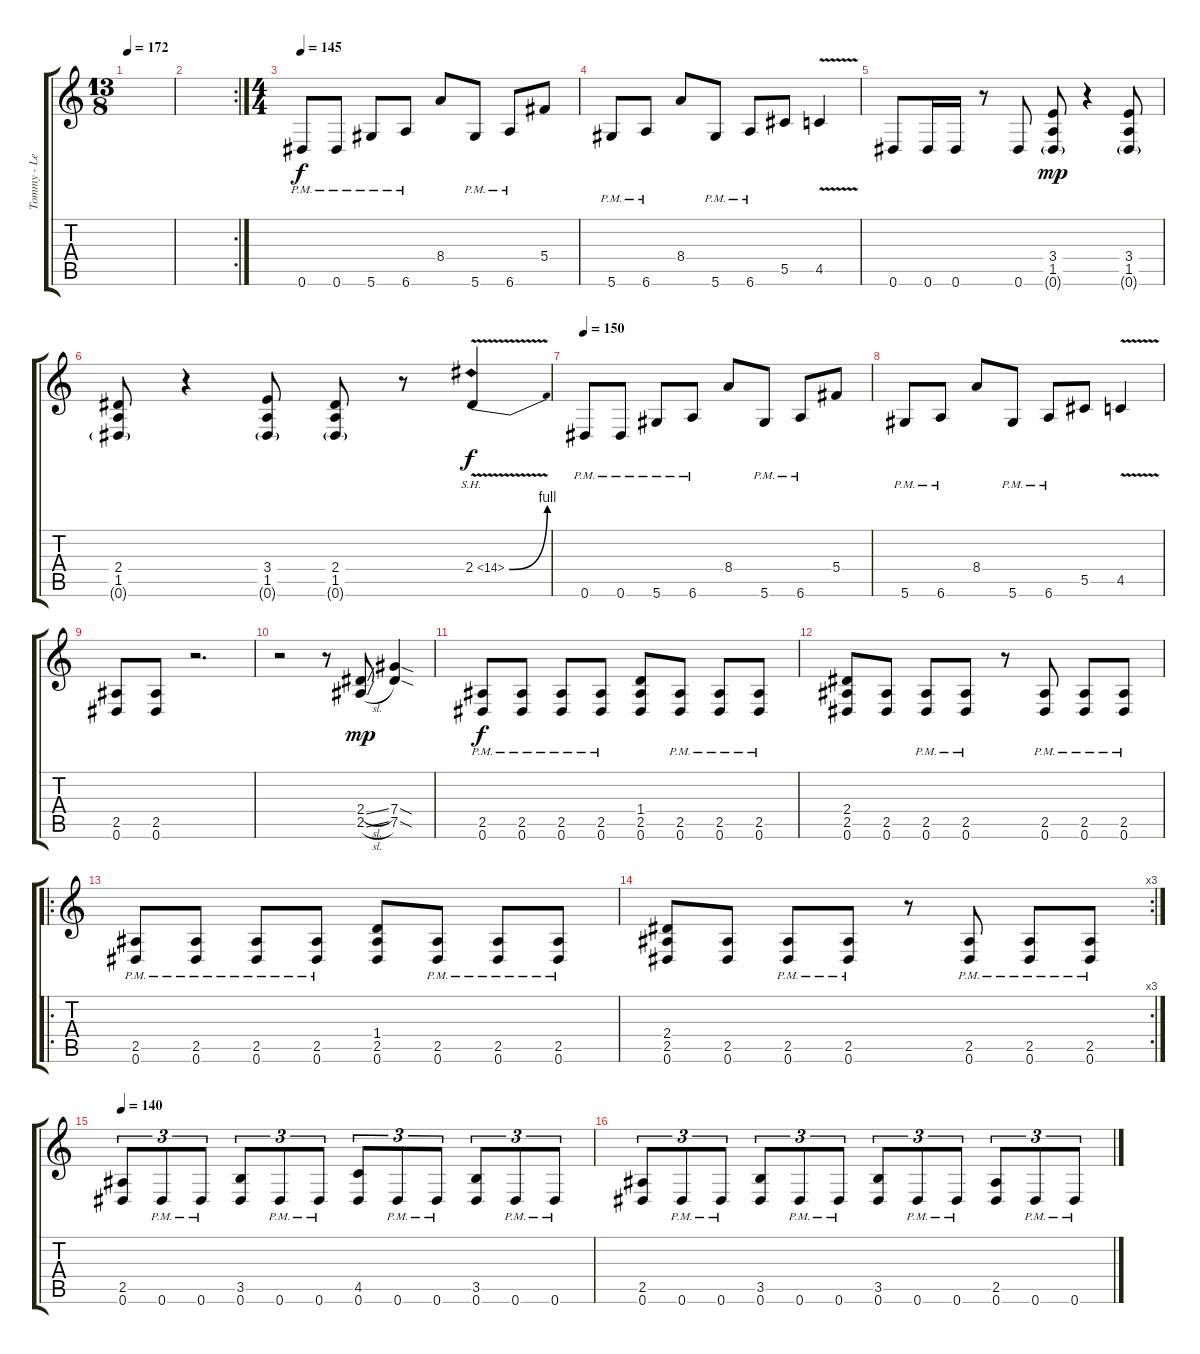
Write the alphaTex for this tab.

\track ("Tommy - Lead Guitar" "Tommy - Le") {instrument distortionguitar}
\staff {score tabs}
\tuning (Eb4 Bb3 Gb3 Db3 Ab2 Eb2) {hide}
\ts (13 8)
\tempo 172
\clef g2
\ks c
|
\rc 2
|
\ts (4 4)
\tempo 145
0.6{pm}.8 0.6{pm}.8 5.6{pm}.8 6.6{pm}.8 8.4.8 5.6{pm}.8 6.6{pm}.8 5.4.8 |
5.6{pm}.8 6.6{pm}.8 8.4.8 5.6{pm}.8 6.6{pm}.8 5.5.8 4.5{v}.4 |
0.6.8 0.6.16 0.6.16 r.8 0.6.8 (3.4 1.5 0.6{g}).8{dy mp} r.4 (3.4 1.5 0.6{g}).8 |
(2.4 1.5 0.6{g}).8 r.4 (3.4 1.5 0.6{g}).8 (2.4 1.5 0.6{g}).8 r.8 2.4{be (bend 0 0 60 4) sh 12 v}.4{dy f} |
\tempo 150
0.6{pm}.8 0.6{pm}.8 5.6{pm}.8 6.6{pm}.8 8.4.8 5.6{pm}.8 6.6{pm}.8 5.4.8 |
5.6{pm}.8 6.6{pm}.8 8.4.8 5.6{pm}.8 6.6{pm}.8 5.5.8 4.5{v}.4 |
(2.5 0.6).8 (2.5 0.6).8 r.2{d} |
r.2 r.8 (2.4{sl} 2.5{sl}).8{dy mp} (7.4{sod} 7.5{sod}).4 |
(2.5{pm} 0.6{pm}).8{dy f} (2.5{pm} 0.6{pm}).8 (2.5{pm} 0.6{pm}).8 (2.5{pm} 0.6{pm}).8 (1.4 2.5 0.6).8 (2.5{pm} 0.6{pm}).8 (2.5{pm} 0.6{pm}).8 (2.5{pm} 0.6{pm}).8 |
(2.4 2.5 0.6).8 (2.5 0.6).8 (2.5{pm} 0.6{pm}).8 (2.5{pm} 0.6{pm}).8 r.8 (2.5{pm} 0.6{pm}).8 (2.5{pm} 0.6{pm}).8 (2.5{pm} 0.6{pm}).8 |
\ro
(2.5{pm} 0.6{pm}).8 (2.5{pm} 0.6{pm}).8 (2.5{pm} 0.6{pm}).8 (2.5{pm} 0.6{pm}).8 (1.4 2.5 0.6).8 (2.5{pm} 0.6{pm}).8 (2.5{pm} 0.6{pm}).8 (2.5{pm} 0.6{pm}).8 |
\rc 3
(2.4 2.5 0.6).8 (2.5 0.6).8 (2.5{pm} 0.6{pm}).8 (2.5{pm} 0.6{pm}).8 r.8 (2.5{pm} 0.6{pm}).8 (2.5{pm} 0.6{pm}).8 (2.5{pm} 0.6{pm}).8 |
\tempo 140
(2.5 0.6).8{tu (3 2)} 0.6{pm}.8{tu (3 2)} 0.6{pm}.8{tu (3 2)} (3.5 0.6).8{tu (3 2)} 0.6{pm}.8{tu (3 2)} 0.6{pm}.8{tu (3 2)} (4.5 0.6).8{tu (3 2)} 0.6{pm}.8{tu (3 2)} 0.6{pm}.8{tu (3 2)} (3.5 0.6).8{tu (3 2)} 0.6{pm}.8{tu (3 2)} 0.6{pm}.8{tu (3 2)} |
(2.5 0.6).8{tu (3 2)} 0.6{pm}.8{tu (3 2)} 0.6{pm}.8{tu (3 2)} (3.5 0.6).8{tu (3 2)} 0.6{pm}.8{tu (3 2)} 0.6{pm}.8{tu (3 2)} (3.5 0.6).8{tu (3 2)} 0.6{pm}.8{tu (3 2)} 0.6{pm}.8{tu (3 2)} (2.5 0.6).8{tu (3 2)} 0.6{pm}.8{tu (3 2)} 0.6{pm}.8{tu (3 2)}
